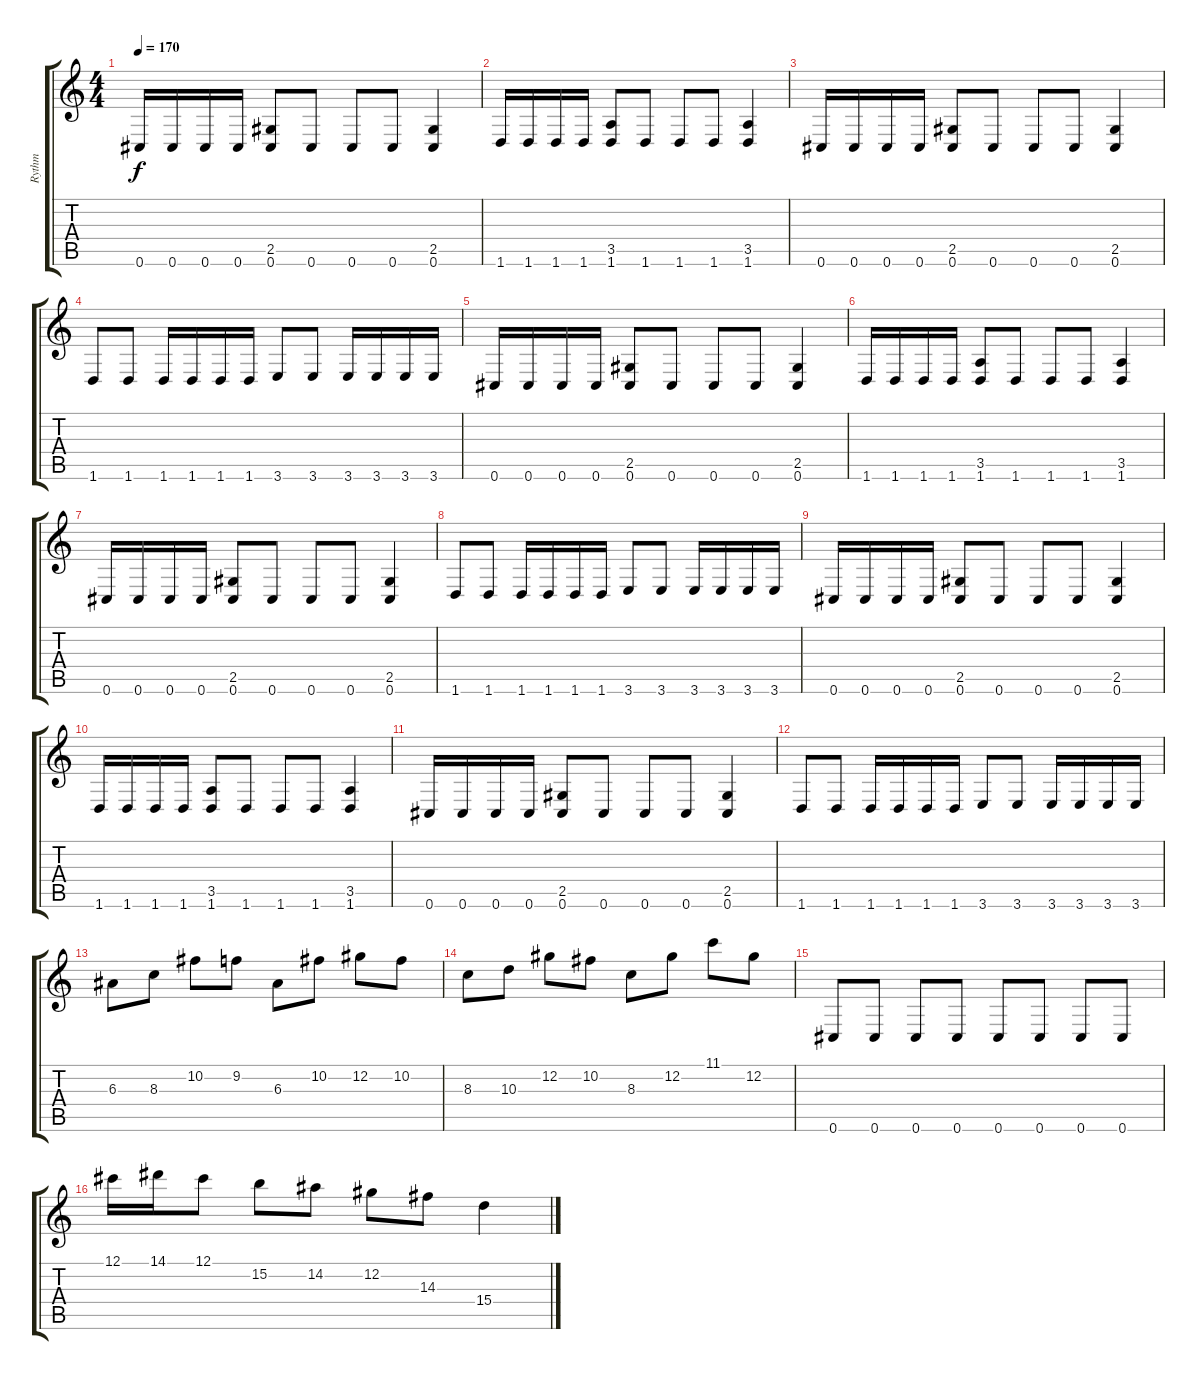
\track ("Rythm" "Rythm") {instrument distortionguitar}
\staff {score tabs}
\tuning (Db4 Ab3 E3 B2 Gb2 Db2) {hide}
\ts (4 4)
\tempo 170
\clef g2
\ks c
0.6.16{dy f} 0.6.16 0.6.16 0.6.16 (2.5 0.6).8 0.6.8 0.6.8 0.6.8 (2.5 0.6).4 |
1.6.16 1.6.16 1.6.16 1.6.16 (3.5 1.6).8 1.6.8 1.6.8 1.6.8 (3.5 1.6).4 |
0.6.16 0.6.16 0.6.16 0.6.16 (2.5 0.6).8 0.6.8 0.6.8 0.6.8 (2.5 0.6).4 |
1.6.8 1.6.8 1.6.16 1.6.16 1.6.16 1.6.16 3.6.8 3.6.8 3.6.16 3.6.16 3.6.16 3.6.16 |
0.6.16 0.6.16 0.6.16 0.6.16 (2.5 0.6).8 0.6.8 0.6.8 0.6.8 (2.5 0.6).4 |
1.6.16 1.6.16 1.6.16 1.6.16 (3.5 1.6).8 1.6.8 1.6.8 1.6.8 (3.5 1.6).4 |
0.6.16 0.6.16 0.6.16 0.6.16 (2.5 0.6).8 0.6.8 0.6.8 0.6.8 (2.5 0.6).4 |
1.6.8 1.6.8 1.6.16 1.6.16 1.6.16 1.6.16 3.6.8 3.6.8 3.6.16 3.6.16 3.6.16 3.6.16 |
0.6.16 0.6.16 0.6.16 0.6.16 (2.5 0.6).8 0.6.8 0.6.8 0.6.8 (2.5 0.6).4 |
1.6.16 1.6.16 1.6.16 1.6.16 (3.5 1.6).8 1.6.8 1.6.8 1.6.8 (3.5 1.6).4 |
0.6.16 0.6.16 0.6.16 0.6.16 (2.5 0.6).8 0.6.8 0.6.8 0.6.8 (2.5 0.6).4 |
1.6.8 1.6.8 1.6.16 1.6.16 1.6.16 1.6.16 3.6.8 3.6.8 3.6.16 3.6.16 3.6.16 3.6.16 |
6.3.8 8.3.8 10.2.8 9.2.8 6.3.8 10.2.8 12.2.8 10.2.8 |
8.3.8 10.3.8 12.2.8 10.2.8 8.3.8 12.2.8 11.1.8 12.2.8 |
0.6.8 0.6.8 0.6.8 0.6.8 0.6.8 0.6.8 0.6.8 0.6.8 |
12.1.16 14.1.16 12.1.8 15.2.8 14.2.8 12.2.8 14.3.8 15.4.4
